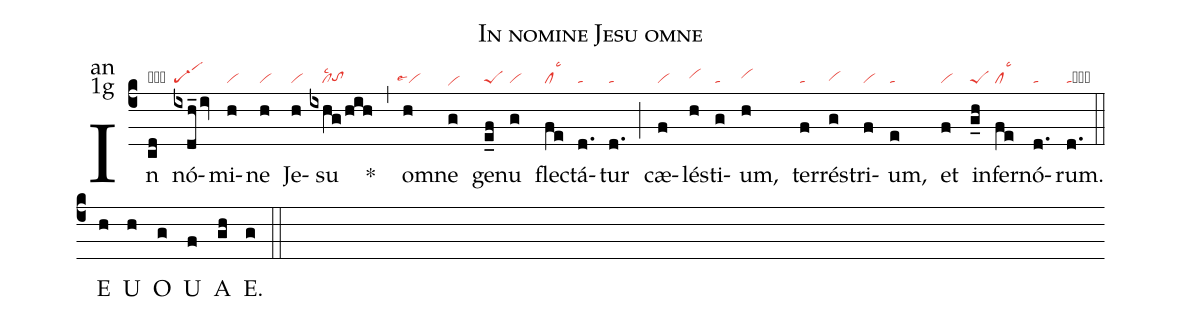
name:In nomine Jesu omne;
office-part:an;
mode:1g;
nabc-lines:1;
%%
(c4) In(cd|obpe) nó(ixdh_/iv|scG-1)mi(h|vi)ne(h|vi) Je(h|vi)su(ixhg/hih|////cllsc2tohg) <sp>*</sp>(,) om(h|``vilse4)ne(g|vihe) ge(e_f|peS)nu(g|vi) flec(fe|cllsc3)tá(d.|ta)tur(d.|ta) (;) cæ(f|vi)lés(h|vihh)ti(g|ta)um,(h|vihh) ter(f|ta)rés(g|vihg)tri(f|vi)um,(e|ta) et(f|vi) in(g_h|peS)fer(fe|cllsc3)nó(d.|ta)rum.(d.|tacb) (::)
<eu>E(h) U(h) O(g) U(f) A(gh) E.(g) </eu>(::)
